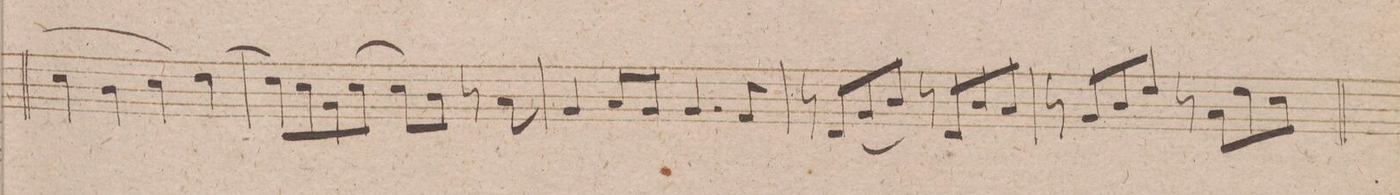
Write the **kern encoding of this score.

**kern	**dynam
*I"Violino 1mo	*
*clefG2	*
*k[f#]	*
*met(c)	*
*M4/4	*
4cc	.
4b	.
4cc)	.
[4dd	.
=16	=16
8ddL]	.
8cc	.
8g	.
[8ccJ	.
8ccL]	.
8bJ	.
8r	.
8a\	.
=17	=17
4g	.
8aL	.
8gJ	.
4.g	.
8f#	.
=18	=18
8r	.
(<8dL	.
8g	.
8bJ)	.
8r	.
8dL	.
8b	.
8aJ	.
=19	=19
8r	.
8gL/	.
8b	.
8ddJ	.
8r	.
8aL	.
8dd	.
8ccJ	.
=20	=20
*-	*-
